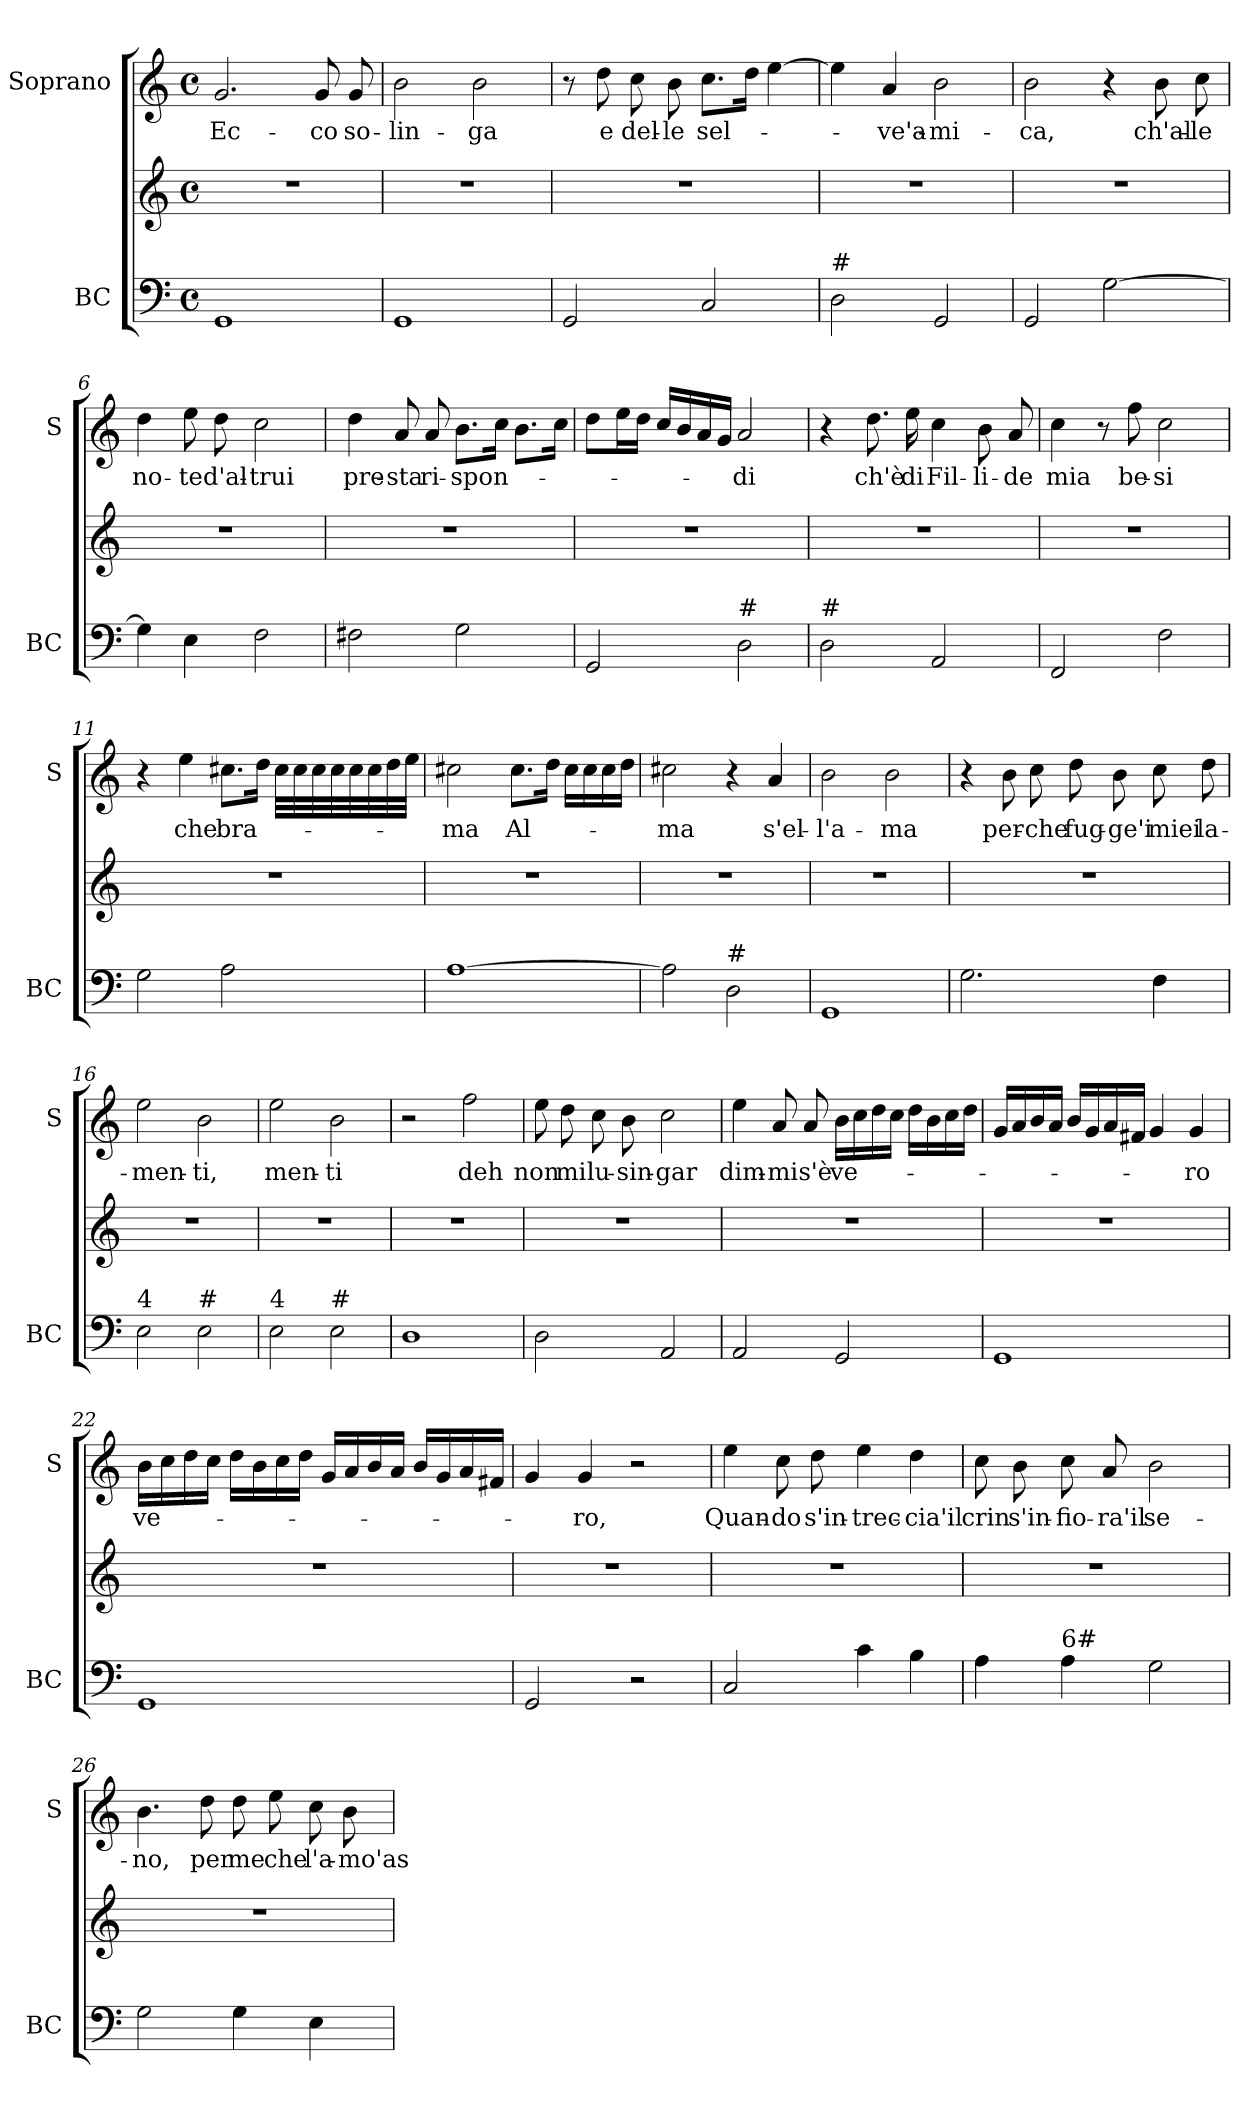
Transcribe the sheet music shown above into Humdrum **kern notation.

**kern	**kern	**kern	**text
*part2	*part2	*part1	*part1
*staff3	*staff2	*staff1	*staff1
*I"BC	*	*I"Soprano	*
*I'BC	*	*I'S	*
*clefF4	*clefG2	*clefG2	*
*k[]	*k[]	*k[]	*
*C:	*C:	*C:	*
*M4/4	*M4/4	*M4/4	*
*met(c)	*met(c)	*met(c)	*
=1	=1	=1	=1
!	!	!	!LO:LY:b
1GG	1r	2.g/	Ec-
!	!	!	!LO:LY:b
.	.	8g/	-co
!	!	!	!LO:LY:b
.	.	8g/	so-
=2	=2	=2	=2
!	!	!	!LO:LY:b
1GG	1r	2b\	-lin-
!	!	!	!LO:LY:b
.	.	2b\	-ga
=3	=3	=3	=3
2GG/	1r	8r	.
!	!	!	!LO:LY:b
.	.	8dd\	e
!	!	!	!LO:LY:b
.	.	8cc\	del-
!	!	!	!LO:LY:b
.	.	8b\	-le
!	!	!	!LO:LY:b
2C/	.	8.cc\L	sel-
.	.	16dd\Jk	.
.	.	[4ee\	.
=4	=4	=4	=4
!LO:TX:a:t=#	!	!	!
2D\	1r	4ee\]	.
!	!	!	!LO:LY:b
.	.	4a/	-ve'a-
!	!	!	!LO:LY:b
2GG/	.	2b\	-mi-
=5	=5	=5	=5
!	!	!	!LO:LY:b
2GG/	1r	2b\	-ca,
[2G\	.	4r	.
!	!	!	!LO:LY:b
.	.	8b\	ch'al-
!	!	!	!LO:LY:b
.	.	8cc\	-le
!!LO:LB:g=z
=6	=6	=6	=6
!	!	!	!LO:LY:b
4G\]	1r	4dd\	no-
!	!	!	!LO:LY:b
4E\	.	8ee\	-te
!	!	!	!LO:LY:b
.	.	8dd\	d'al-
!	!	!	!LO:LY:b
2F\	.	2cc\	-trui
=7	=7	=7	=7
!	!	!	!LO:LY:b
2F#X\	1r	4dd\	pre-
!	!	!	!LO:LY:b
.	.	8a/	-sta
!	!	!	!LO:LY:b
.	.	8a/	ri-
!	!	!	!LO:LY:b
2G\	.	8.b\L	-spon-
.	.	16cc\Jk	.
.	.	8.b\L	.
.	.	16cc\Jk	.
=8	=8	=8	=8
2GG/	1r	8dd\L	.
.	.	16ee\L	.
.	.	16dd\JJ	.
.	.	16cc/LL	.
.	.	16b/	.
.	.	16a/	.
.	.	16g/JJ	.
!LO:TX:a:t=#	!	!	!
!	!	!	!LO:LY:b
2D\	.	2a/	-di
=9	=9	=9	=9
!LO:TX:a:t=#	!	!	!
2D\	1r	4r	.
!	!	!	!LO:LY:b
.	.	8.dd\	ch'è
!	!	!	!LO:LY:b
.	.	16ee\	di
!	!	!	!LO:LY:b
2AA/	.	4cc\	Fil-
!	!	!	!LO:LY:b
.	.	8b\	-li-
!	!	!	!LO:LY:b
.	.	8a/	-de
!!LO:LB:g=z
=10	=10	=10	=10
!	!	!	!LO:LY:b
2FF/	1r	4cc\	mia
.	.	8r	.
!	!	!	!LO:LY:b
.	.	8ff\	be-
!	!	!	!LO:LY:b
2F\	.	2cc\	-si
=11	=11	=11	=11
2G\	1r	4r	.
!	!	!	!LO:LY:b
.	.	4ee\	che
!	!	!	!LO:LY:b
2A\	.	8.cc#X\L	bra-
.	.	16dd\Jk	.
.	.	32cc#\LLL	.
.	.	32cc#\	.
.	.	32cc#\	.
.	.	32cc#\	.
.	.	32cc#\	.
.	.	32cc#\	.
.	.	32dd\	.
.	.	32ee\JJJ	.
=12	=12	=12	=12
!	!	!	!LO:LY:b
[1A	1r	2cc#X\	-ma
!	!	!	!LO:LY:b
.	.	8.cc#\L	Al-
.	.	16dd\Jk	.
.	.	16cc#\LL	.
.	.	16cc#\	.
.	.	16cc#\	.
.	.	16dd\JJ	.
=13	=13	=13	=13
!	!	!	!LO:LY:b
2A\]	1r	2cc#X\	-ma
!LO:TX:a:t=#	!	!	!
2D\	.	4r	.
!	!	!	!LO:LY:b
.	.	4a/	s'el-
!!LO:PB:g=z
=14	=14	=14	=14
!	!	!	!LO:LY:b
1GG	1r	2b\	-l'a-
!	!	!	!LO:LY:b
.	.	2b\	-ma
=15	=15	=15	=15
2.G\	1r	4r	.
!	!	!	!LO:LY:b
.	.	8b\	per-
!	!	!	!LO:LY:b
.	.	8cc\	-che
!	!	!	!LO:LY:b
.	.	8dd\	fug-
!	!	!	!LO:LY:b
.	.	8b\	-ge'i
!	!	!	!LO:LY:b
4F\	.	8cc\	miei
!	!	!	!LO:LY:b
.	.	8dd\	la-
=16	=16	=16	=16
!LO:TX:a:t=4	!	!	!
!	!	!	!LO:LY:b
2E\	1r	2ee\	-men-
!LO:TX:a:t=#	!	!	!
!	!	!	!LO:LY:b
2E\	.	2b\	-ti,
=17	=17	=17	=17
!LO:TX:a:t=4	!	!	!
!	!	!	!LO:LY:b
2E\	1r	2ee\	men-
!LO:TX:a:t=#	!	!	!
!	!	!	!LO:LY:b
2E\	.	2b\	-ti
=18	=18	=18	=18
1D	1r	2r	.
!	!	!	!LO:LY:b
.	.	2ff\	deh
!!LO:LB:g=z
=19	=19	=19	=19
!	!	!	!LO:LY:b
2D\	1r	8ee\	non
!	!	!	!LO:LY:b
.	.	8dd\	mi
!	!	!	!LO:LY:b
.	.	8cc\	lu-
!	!	!	!LO:LY:b
.	.	8b\	-sin-
!	!	!	!LO:LY:b
2AA/	.	2cc\	-gar
=20	=20	=20	=20
!	!	!	!LO:LY:b
2AA/	1r	4ee\	dim-
!	!	!	!LO:LY:b
.	.	8a/	-mi
!	!	!	!LO:LY:b
.	.	8a/	s'è
!	!	!	!LO:LY:b
2GG/	.	16b\LL	ve-
.	.	16cc\	.
.	.	16dd\	.
.	.	16cc\JJ	.
.	.	16dd\LL	.
.	.	16b\	.
.	.	16cc\	.
.	.	16dd\JJ	.
=21	=21	=21	=21
1GG	1r	16g/LL	.
.	.	16a/	.
.	.	16b/	.
.	.	16a/JJ	.
.	.	16b/LL	.
.	.	16g/	.
.	.	16a/	.
.	.	16f#X/JJ	.
.	.	4g/	.
!	!	!	!LO:LY:b
.	.	4g/	-ro
!!LO:LB:g=z
=22	=22	=22	=22
!	!	!	!LO:LY:b
1GG	1r	16b\LL	ve-
.	.	16cc\	.
.	.	16dd\	.
.	.	16cc\JJ	.
.	.	16dd\LL	.
.	.	16b\	.
.	.	16cc\	.
.	.	16dd\JJ	.
.	.	16g/LL	.
.	.	16a/	.
.	.	16b/	.
.	.	16a/JJ	.
.	.	16b/LL	.
.	.	16g/	.
.	.	16a/	.
.	.	16f#X/JJ	.
=23	=23	=23	=23
2GG/	1r	4g/	.
!	!	!	!LO:LY:b
.	.	4g/	-ro,
2r	.	2r	.
=24	=24	=24	=24
!	!	!	!LO:LY:b
2C/	1r	4ee\	Quan-
!	!	!	!LO:LY:b
.	.	8cc\	-do
!	!	!	!LO:LY:b
.	.	8dd\	s'in-
!	!	!	!LO:LY:b
4c\	.	4ee\	-trec-
!	!	!	!LO:LY:b
4B\	.	4dd\	-cia'il
=25	=25	=25	=25
!	!	!	!LO:LY:b
4A\	1r	8cc\	crin
!	!	!	!LO:LY:b
.	.	8b\	s'in-
!LO:TX:a:t=6#	!	!	!
!	!	!	!LO:LY:b
4A\	.	8cc\	-fio-
!	!	!	!LO:LY:b
.	.	8a/	-ra'il
!	!	!	!LO:LY:b
2G\	.	2b\	se-
!!LO:LB:g=z
=26	=26	=26	=26
!	!	!	!LO:LY:b
2G\	1r	4.b\	-no,
!	!	!	!LO:LY:b
.	.	8dd\	per
!	!	!	!LO:LY:b
4G\	.	8dd\	me
!	!	!	!LO:LY:b
.	.	8ee\	che
!	!	!	!LO:LY:b
4E\	.	8cc\	l'a-
!	!	!	!LO:LY:b
.	.	8b\	-mo'as-
=	=	=	=
*-	*-	*-	*-
